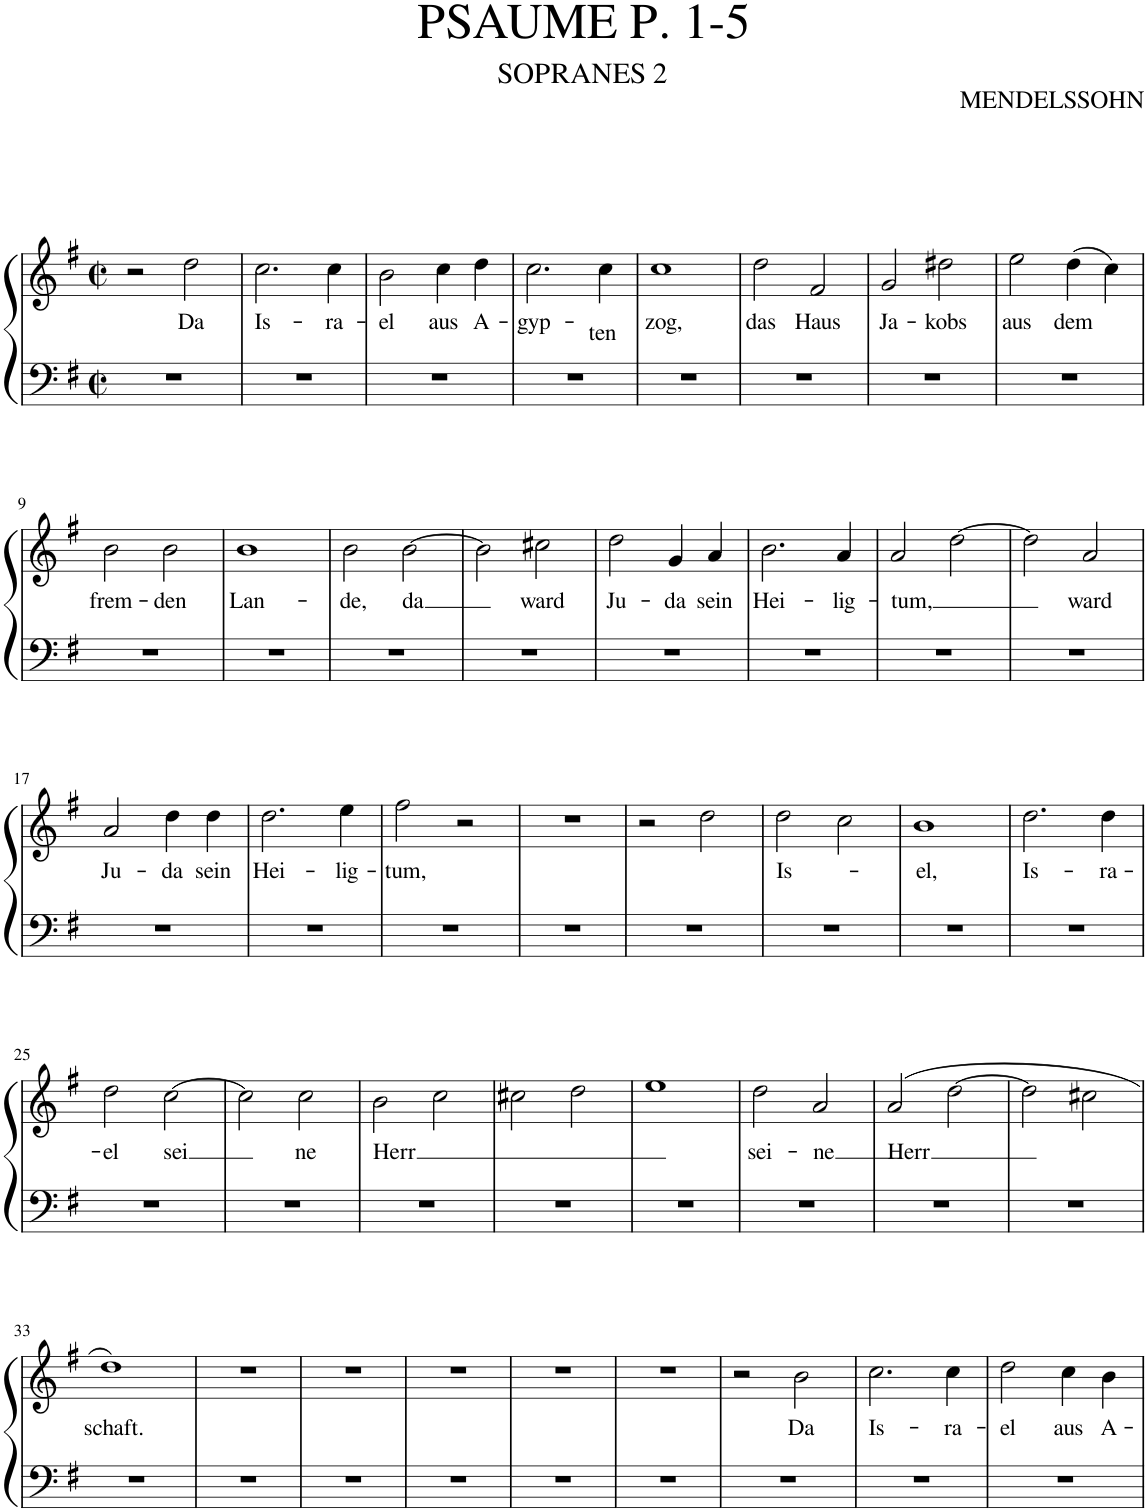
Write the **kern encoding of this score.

**kern	**kern	**text
*part1	*part1	*part1
*staff2	*staff1	*staff1
*I"Piano	*	*
*I'Pno.	*	*
*clefF4	*clefG2	*
*k[f#]	*k[f#]	*
*M2/2	*M2/2	*
*met(c|)	*met(c|)	*
=1	=1	=1
1r	2r	.
!	!	!LO:LY:b
.	2dd\	Da
=2	=2	=2
!	!	!LO:LY:b
1r	2.cc\	Is-
!	!	!LO:LY:b
.	4cc\	-ra-
=3	=3	=3
!	!	!LO:LY:b
1r	2b\	-el
!	!	!LO:LY:b
.	4cc\	aus
!	!	!LO:LY:b
.	4dd\	A-
=4	=4	=4
!	!	!LO:LY:b
1r	2.cc\	-gyp-
!	!	!LO:LY:b
.	4cc\	-ten
=5	=5	=5
!	!	!LO:LY:b
1r	1cc	zog,
=6	=6	=6
!	!	!LO:LY:b
1r	2dd\	das
!	!	!LO:LY:b
.	2f#/	Haus
=7	=7	=7
!	!	!LO:LY:b
1r	2g/	Ja-
!	!	!LO:LY:b
.	2dd#X\	-kobs
=8	=8	=8
!	!	!LO:LY:b
1r	2ee\	aus
!	!	!LO:LY:b
.	(4dd\	dem
.	4cc\)	.
!!LO:LB:g=z
=9	=9	=9
!	!	!LO:LY:b
1r	2b\	frem-
!	!	!LO:LY:b
.	2b\	-den
=10	=10	=10
!	!	!LO:LY:b
1r	1b	Lan-
=11	=11	=11
!	!	!LO:LY:b
1r	2b\	-de,
!	!	!LO:LY:b
.	[2b\	da
=12	=12	=12
1r	2b\]	.
!	!	!LO:LY:b
.	2cc#X\	ward
=13	=13	=13
!	!	!LO:LY:b
1r	2dd\	Ju-
!	!	!LO:LY:b
.	4g/	-da
!	!	!LO:LY:b
.	4a/	sein
=14	=14	=14
!	!	!LO:LY:b
1r	2.b\	Hei-
!	!	!LO:LY:b
.	4a/	-lig-
=15	=15	=15
!	!	!LO:LY:b
1r	2a/	-tum,
.	[2dd\	.
=16	=16	=16
1r	2dd\]	.
!	!	!LO:LY:b
.	2a/	ward
!!LO:LB:g=z
=17	=17	=17
!	!	!LO:LY:b
1r	2a/	Ju-
!	!	!LO:LY:b
.	4dd\	-da
!	!	!LO:LY:b
.	4dd\	sein
=18	=18	=18
!	!	!LO:LY:b
1r	2.dd\	Hei-
!	!	!LO:LY:b
.	4ee\	-lig-
=19	=19	=19
!	!	!LO:LY:b
1r	2ff#\	-tum,
.	2r	.
=20	=20	=20
1r	1r	.
=21	=21	=21
1r	2r	.
.	2dd\	.
=22	=22	=22
!	!	!LO:LY:b
1r	2dd\	Is-
.	2cc\	.
=23	=23	=23
!	!	!LO:LY:b
1r	1b	-el,
=24	=24	=24
!	!	!LO:LY:b
1r	2.dd\	Is-
!	!	!LO:LY:b
.	4dd\	-ra-
!!LO:LB:g=z
=25	=25	=25
!	!	!LO:LY:b
1r	2dd\	-el
!	!	!LO:LY:b
.	[2cc\	-sei
=26	=26	=26
1r	2cc\]	.
!	!	!LO:LY:b
.	2cc\	ne
=27	=27	=27
!	!	!LO:LY:b
1r	2b\	Herr
.	2cc\	.
=28	=28	=28
1r	2cc#X\	.
.	2dd\	.
=29	=29	=29
1r	1ee	.
=30	=30	=30
!	!	!LO:LY:b
1r	2dd\	sei-
!	!	!LO:LY:b
.	2a/	-ne
=31	=31	=31
!	!	!LO:LY:b
1r	(2a/	Herr
.	[2dd\	.
=32	=32	=32
1r	2dd\]	.
.	2cc#X\	.
!!LO:LB:g=z
=33	=33	=33
!	!	!LO:LY:b
1r	1dd)	schaft.
=34	=34	=34
1r	1r	.
=35	=35	=35
1r	1r	.
=36	=36	=36
1r	1r	.
=37	=37	=37
1r	1r	.
=38	=38	=38
1r	1r	.
=39	=39	=39
1r	2r	.
!	!	!LO:LY:b
.	2b\	Da
=40	=40	=40
!	!	!LO:LY:b
1r	2.cc\	Is-
!	!	!LO:LY:b
.	4cc\	-ra-
=41	=41	=41
!	!	!LO:LY:b
1r	2dd\	-el
!	!	!LO:LY:b
.	4cc\	aus
!	!	!LO:LY:b
.	4b\	A-
=	=	=
*-	*-	*-
